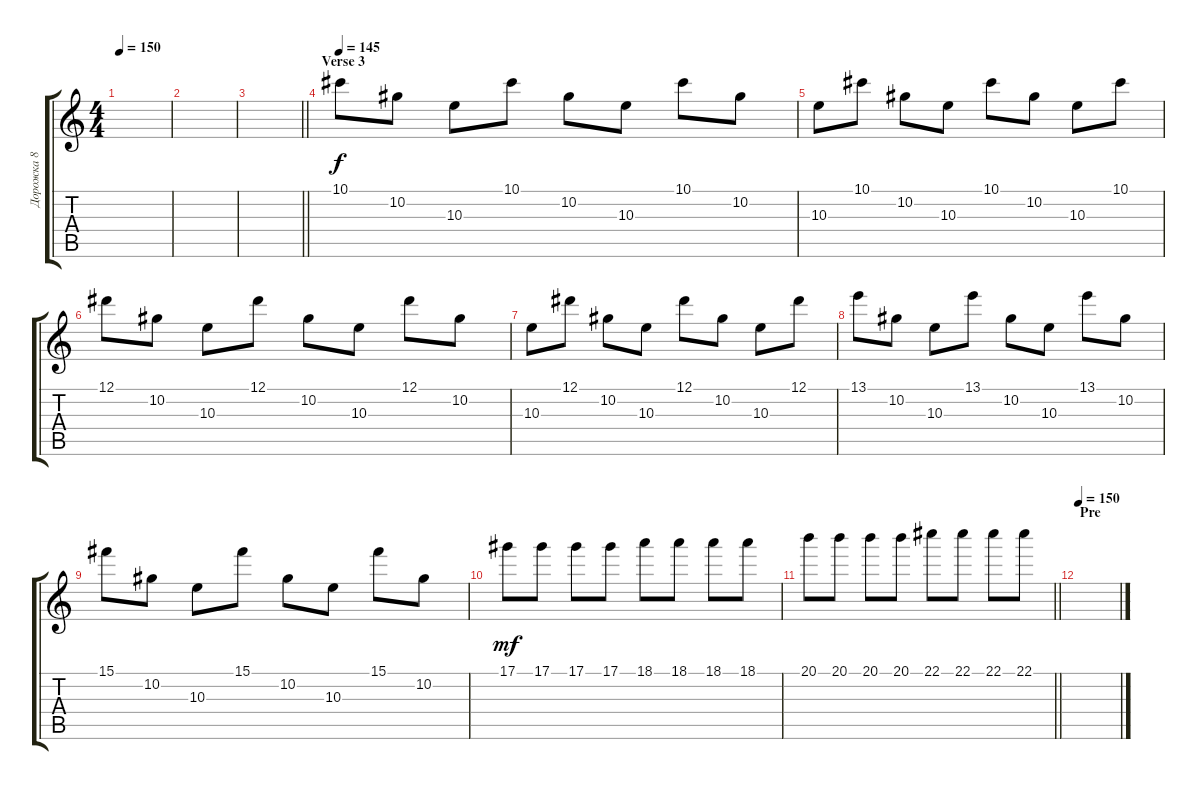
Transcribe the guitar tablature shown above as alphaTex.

\track ("Дорожка 8" "Дорожка 8") {instrument acousticguitarsteel}
\staff {score tabs}
\tuning (Eb4 Bb3 Gb3 Db3 Ab2 Db2) {hide}
\ts (4 4)
\tempo 150
\clef g2
\ks c
|
|
\barLineRight lightlight
|
\section ("" "Verse 3")
\tempo 145
10.1.8{dy f} 10.2.8 10.3.8 10.1.8 10.2.8 10.3.8 10.1.8 10.2.8 |
10.3.8 10.1.8 10.2.8 10.3.8 10.1.8 10.2.8 10.3.8 10.1.8 |
12.1.8 10.2.8 10.3.8 12.1.8 10.2.8 10.3.8 12.1.8 10.2.8 |
10.3.8 12.1.8 10.2.8 10.3.8 12.1.8 10.2.8 10.3.8 12.1.8 |
13.1.8 10.2.8 10.3.8 13.1.8 10.2.8 10.3.8 13.1.8 10.2.8 |
15.1.8 10.2.8 10.3.8 15.1.8 10.2.8 10.3.8 15.1.8 10.2.8 |
17.1.8{dy mf} 17.1.8 17.1.8 17.1.8 18.1.8 18.1.8 18.1.8 18.1.8 |
\barLineRight lightlight
20.1.8 20.1.8 20.1.8 20.1.8 22.1.8 22.1.8 22.1.8 22.1.8 |
\section ("" "Pre")
\tempo 150
